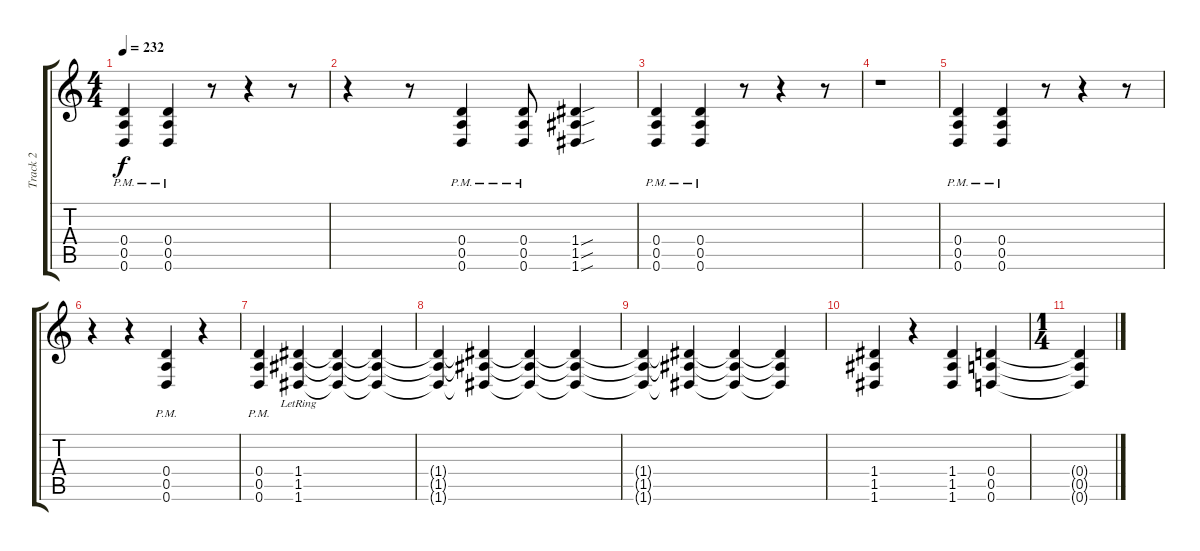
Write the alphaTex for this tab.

\track ("Track 2" "Track 2") {instrument distortionguitar}
\staff {score tabs}
\tuning (E4 B3 G3 D3 A2 D2) {hide}
\ts (4 4)
\tempo 232
\clef g2
\ks c
(0.4{pm} 0.5{pm} 0.6{pm}).4{dy f} (0.4{pm} 0.5{pm} 0.6{pm}).4 r.8 r.4 r.8 |
r.4 r.8 (0.4{pm} 0.5{pm} 0.6{pm}).4 (0.4{pm} 0.5{pm} 0.6{pm}).8 (1.4{sou} 1.5{sou} 1.6{sou}).4 |
(0.4{pm} 0.5{pm} 0.6{pm}).4 (0.4{pm} 0.5{pm} 0.6{pm}).4 r.8 r.4 r.8 |
r.1 |
(0.4{pm} 0.5{pm} 0.6{pm}).4 (0.4{pm} 0.5{pm} 0.6{pm}).4 r.8 r.4 r.8 |
r.4 r.4 (0.4{pm} 0.5{pm} 0.6{pm}).4 r.4 |
(0.4{pm} 0.5{pm} 0.6{pm}).4 (1.4{lr} 1.5{lr} 1.6{lr}).4 (1.4{t} 1.5{t} 1.6{t}).4 (1.4{t} 1.5{t} 1.6{t}).4 |
(1.4{t} 1.5{t} 1.6{t}).4 (1.4{t} 1.5{t} 1.6{t}).4 (1.4{t} 1.5{t} 1.6{t}).4 (1.4{t} 1.5{t} 1.6{t}).4 |
(1.4{t} 1.5{t} 1.6{t}).4 (1.4{t} 1.5{t} 1.6{t}).4 (1.4{t} 1.5{t} 1.6{t}).4 (1.4{t} 1.5{t} 1.6{t}).4 |
(1.4 1.5 1.6).4 r.4 (1.4 1.5 1.6).4 (0.4 0.5 0.6).4 |
\ts (1 4)
(0.4{t} 0.5{t} 0.6{t}).4
